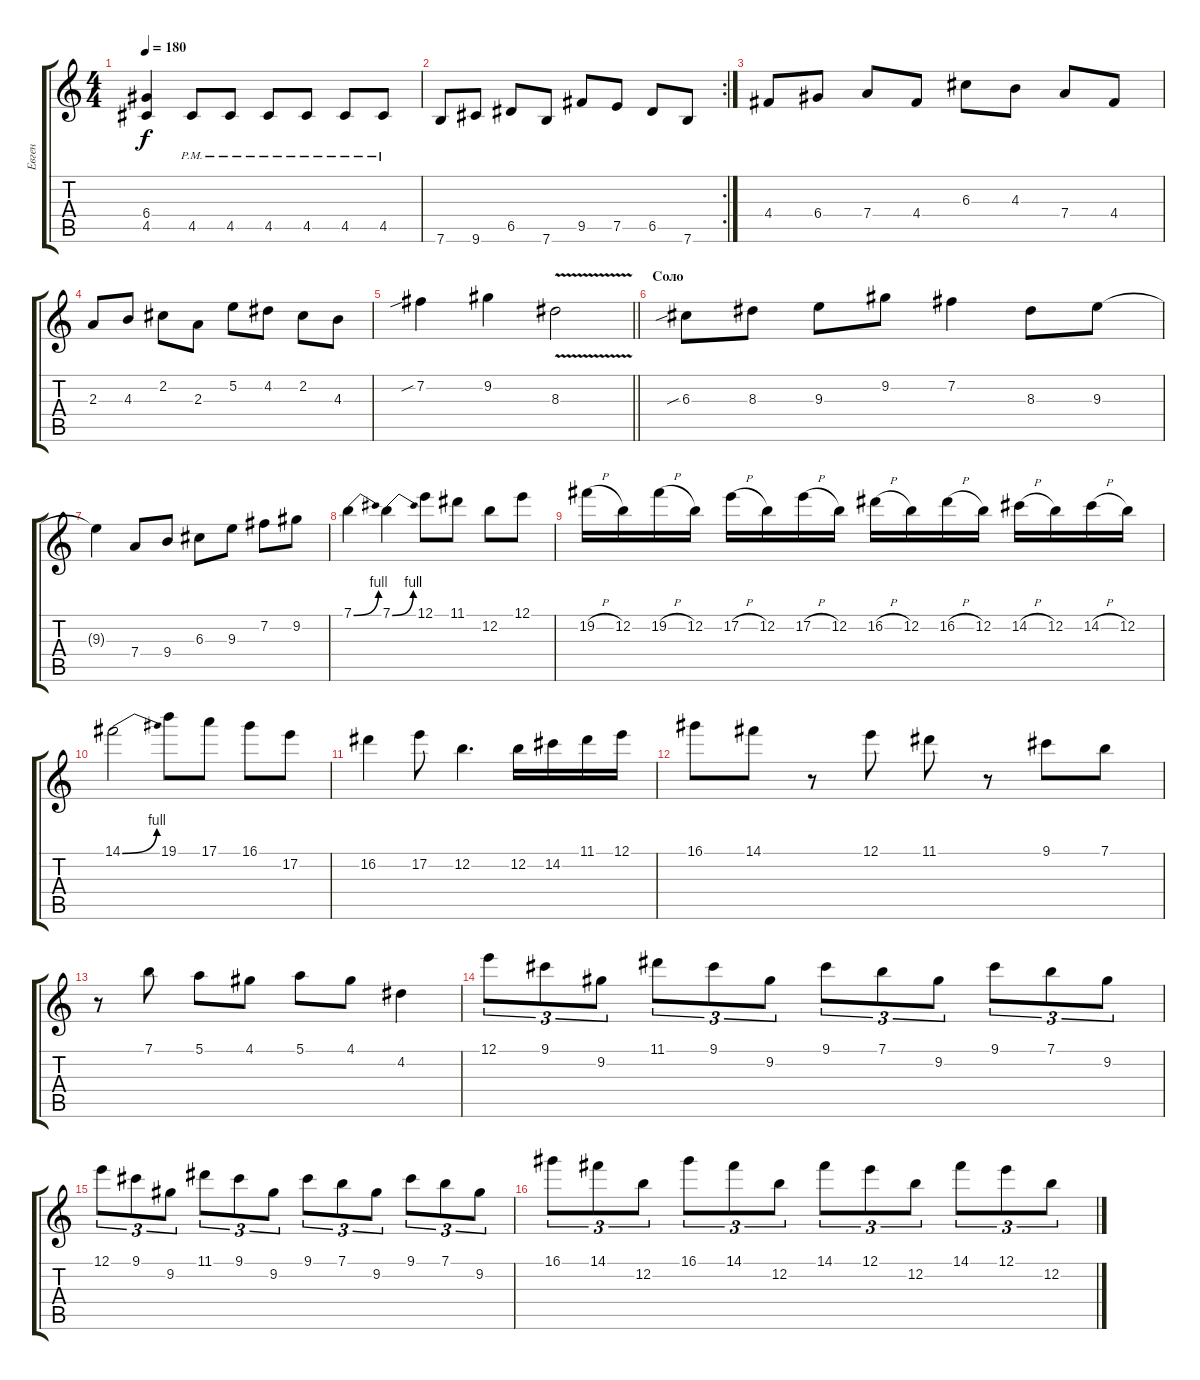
\track ("Евген" "Евген") {instrument distortionguitar}
\staff {score tabs}
\tuning (E4 B3 G3 D3 A2 E2) {hide}
\ts (4 4)
\tempo 180
\clef g2
\ks c
(6.4 4.5).4{dy f} 4.5{pm}.8 4.5{pm}.8 4.5{pm}.8 4.5{pm}.8 4.5{pm}.8 4.5{pm}.8 |
\rc 2
7.6.8 9.6.8 6.5.8 7.6.8 9.5.8 7.5.8 6.5.8 7.6.8 |
4.4.8 6.4.8 7.4.8 4.4.8 6.3.8 4.3.8 7.4.8 4.4.8 |
2.3.8 4.3.8 2.2.8 2.3.8 5.2.8 4.2.8 2.2.8 4.3.8 |
\barLineRight lightlight
7.2{sib}.4 9.2.4 8.3{v}.2 |
\section ("" "Соло")
6.3{sib}.8 8.3.8 9.3.8 9.2.8 7.2.4 8.3.8 9.3.8 |
9.3{t}.4 7.4.8 9.4.8 6.3.8 9.3.8 7.2.8 9.2.8 |
7.1{be (bend 0 0 60 4)}.4 7.1{be (bend 0 0 60 4)}.4 12.1.8 11.1.8 12.2.8 12.1.8 |
19.2{h}.16 12.2.16 19.2{h}.16 12.2.16 17.2{h}.16 12.2.16 17.2{h}.16 12.2.16 16.2{h}.16 12.2.16 16.2{h}.16 12.2.16 14.2{h}.16 12.2.16 14.2{h}.16 12.2.16 |
14.1{be (bend 0 0 60 4)}.2 19.1.8 17.1.8 16.1.8 17.2.8 |
16.2.4 17.2.8 12.2.4{d} 12.2.16 14.2.16 11.1.16 12.1.16 |
16.1.8 14.1.8 r.8 12.1.8 11.1.8 r.8 9.1.8 7.1.8 |
r.8 7.1.8 5.1.8 4.1.8 5.1.8 4.1.8 4.2.4 |
12.1.8{tu (3 2)} 9.1.8{tu (3 2)} 9.2.8{tu (3 2)} 11.1.8{tu (3 2)} 9.1.8{tu (3 2)} 9.2.8{tu (3 2)} 9.1.8{tu (3 2)} 7.1.8{tu (3 2)} 9.2.8{tu (3 2)} 9.1.8{tu (3 2)} 7.1.8{tu (3 2)} 9.2.8{tu (3 2)} |
12.1.8{tu (3 2)} 9.1.8{tu (3 2)} 9.2.8{tu (3 2)} 11.1.8{tu (3 2)} 9.1.8{tu (3 2)} 9.2.8{tu (3 2)} 9.1.8{tu (3 2)} 7.1.8{tu (3 2)} 9.2.8{tu (3 2)} 9.1.8{tu (3 2)} 7.1.8{tu (3 2)} 9.2.8{tu (3 2)} |
16.1.8{tu (3 2)} 14.1.8{tu (3 2)} 12.2.8{tu (3 2)} 16.1.8{tu (3 2)} 14.1.8{tu (3 2)} 12.2.8{tu (3 2)} 14.1.8{tu (3 2)} 12.1.8{tu (3 2)} 12.2.8{tu (3 2)} 14.1.8{tu (3 2)} 12.1.8{tu (3 2)} 12.2.8{tu (3 2)}
